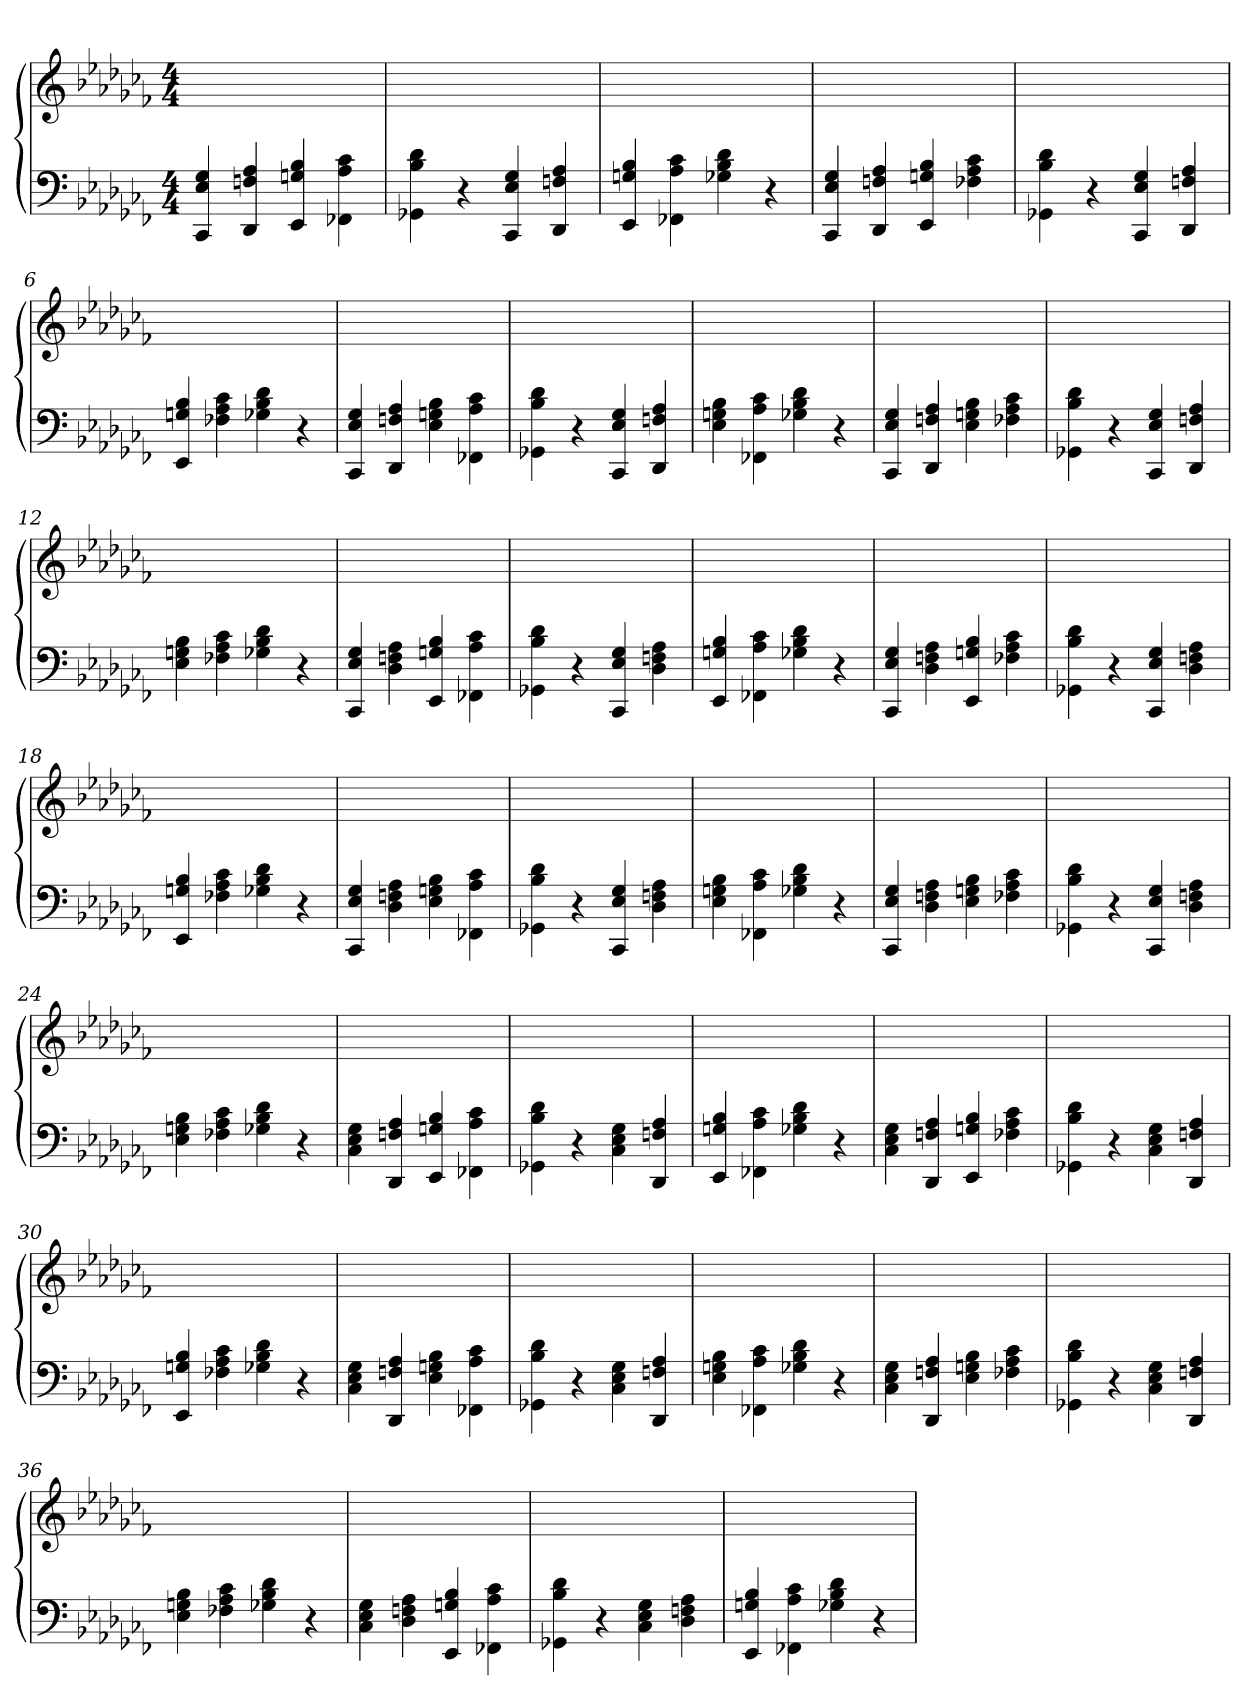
**kern	**kern
*part2	*part1
*staff2	*staff1
*clefF4	*clefG2
*k[b-e-a-d-g-c-f-]	*k[b-e-a-d-g-c-f-]
*C-:	*C-:
*M4/4	*M4/4
*MM60	*MM60
=1	=1
4CC- 4E- 4G-	1ryy
4DD- 4Fn 4A-	.
4EE- 4Gn 4B-	.
4FF-X 4A- 4c-	.
=2	=2
4GG-X 4B- 4d-	1ryy
4r	.
4CC- 4E- 4G-	.
4DD- 4Fn 4A-	.
=3	=3
4EE- 4Gn 4B-	1ryy
4FF-X 4A- 4c-	.
4G-X 4B- 4d-	.
4r	.
=4	=4
4CC- 4E- 4G-	1ryy
4DD- 4Fn 4A-	.
4EE- 4Gn 4B-	.
4F-X 4A- 4c-	.
=5	=5
4GG-X 4B- 4d-	1ryy
4r	.
4CC- 4E- 4G-	.
4DD- 4Fn 4A-	.
=6	=6
4EE- 4Gn 4B-	1ryy
4F-X 4A- 4c-	.
4G-X 4B- 4d-	.
4r	.
=7	=7
4CC- 4E- 4G-	1ryy
4DD- 4Fn 4A-	.
4E- 4Gn 4B-	.
4FF-X 4A- 4c-	.
=8	=8
4GG-X 4B- 4d-	1ryy
4r	.
4CC- 4E- 4G-	.
4DD- 4Fn 4A-	.
=9	=9
4E- 4Gn 4B-	1ryy
4FF-X 4A- 4c-	.
4G-X 4B- 4d-	.
4r	.
=10	=10
4CC- 4E- 4G-	1ryy
4DD- 4Fn 4A-	.
4E- 4Gn 4B-	.
4F-X 4A- 4c-	.
=11	=11
4GG-X 4B- 4d-	1ryy
4r	.
4CC- 4E- 4G-	.
4DD- 4Fn 4A-	.
=12	=12
4E- 4Gn 4B-	1ryy
4F-X 4A- 4c-	.
4G-X 4B- 4d-	.
4r	.
=13	=13
4CC- 4E- 4G-	1ryy
4D- 4Fn 4A-	.
4EE- 4Gn 4B-	.
4FF-X 4A- 4c-	.
=14	=14
4GG-X 4B- 4d-	1ryy
4r	.
4CC- 4E- 4G-	.
4D- 4Fn 4A-	.
=15	=15
4EE- 4Gn 4B-	1ryy
4FF-X 4A- 4c-	.
4G-X 4B- 4d-	.
4r	.
=16	=16
4CC- 4E- 4G-	1ryy
4D- 4Fn 4A-	.
4EE- 4Gn 4B-	.
4F-X 4A- 4c-	.
=17	=17
4GG-X 4B- 4d-	1ryy
4r	.
4CC- 4E- 4G-	.
4D- 4Fn 4A-	.
=18	=18
4EE- 4Gn 4B-	1ryy
4F-X 4A- 4c-	.
4G-X 4B- 4d-	.
4r	.
=19	=19
4CC- 4E- 4G-	1ryy
4D- 4Fn 4A-	.
4E- 4Gn 4B-	.
4FF-X 4A- 4c-	.
=20	=20
4GG-X 4B- 4d-	1ryy
4r	.
4CC- 4E- 4G-	.
4D- 4Fn 4A-	.
=21	=21
4E- 4Gn 4B-	1ryy
4FF-X 4A- 4c-	.
4G-X 4B- 4d-	.
4r	.
=22	=22
4CC- 4E- 4G-	1ryy
4D- 4Fn 4A-	.
4E- 4Gn 4B-	.
4F-X 4A- 4c-	.
=23	=23
4GG-X 4B- 4d-	1ryy
4r	.
4CC- 4E- 4G-	.
4D- 4Fn 4A-	.
=24	=24
4E- 4Gn 4B-	1ryy
4F-X 4A- 4c-	.
4G-X 4B- 4d-	.
4r	.
=25	=25
4C- 4E- 4G-	1ryy
4DD- 4Fn 4A-	.
4EE- 4Gn 4B-	.
4FF-X 4A- 4c-	.
=26	=26
4GG-X 4B- 4d-	1ryy
4r	.
4C- 4E- 4G-	.
4DD- 4Fn 4A-	.
=27	=27
4EE- 4Gn 4B-	1ryy
4FF-X 4A- 4c-	.
4G-X 4B- 4d-	.
4r	.
=28	=28
4C- 4E- 4G-	1ryy
4DD- 4Fn 4A-	.
4EE- 4Gn 4B-	.
4F-X 4A- 4c-	.
=29	=29
4GG-X 4B- 4d-	1ryy
4r	.
4C- 4E- 4G-	.
4DD- 4Fn 4A-	.
=30	=30
4EE- 4Gn 4B-	1ryy
4F-X 4A- 4c-	.
4G-X 4B- 4d-	.
4r	.
=31	=31
4C- 4E- 4G-	1ryy
4DD- 4Fn 4A-	.
4E- 4Gn 4B-	.
4FF-X 4A- 4c-	.
=32	=32
4GG-X 4B- 4d-	1ryy
4r	.
4C- 4E- 4G-	.
4DD- 4Fn 4A-	.
=33	=33
4E- 4Gn 4B-	1ryy
4FF-X 4A- 4c-	.
4G-X 4B- 4d-	.
4r	.
=34	=34
4C- 4E- 4G-	1ryy
4DD- 4Fn 4A-	.
4E- 4Gn 4B-	.
4F-X 4A- 4c-	.
=35	=35
4GG-X 4B- 4d-	1ryy
4r	.
4C- 4E- 4G-	.
4DD- 4Fn 4A-	.
=36	=36
4E- 4Gn 4B-	1ryy
4F-X 4A- 4c-	.
4G-X 4B- 4d-	.
4r	.
=37	=37
4C- 4E- 4G-	1ryy
4D- 4Fn 4A-	.
4EE- 4Gn 4B-	.
4FF-X 4A- 4c-	.
=38	=38
4GG-X 4B- 4d-	1ryy
4r	.
4C- 4E- 4G-	.
4D- 4Fn 4A-	.
=39	=39
4EE- 4Gn 4B-	1ryy
4FF-X 4A- 4c-	.
4G-X 4B- 4d-	.
4r	.
=	=
*-	*-
